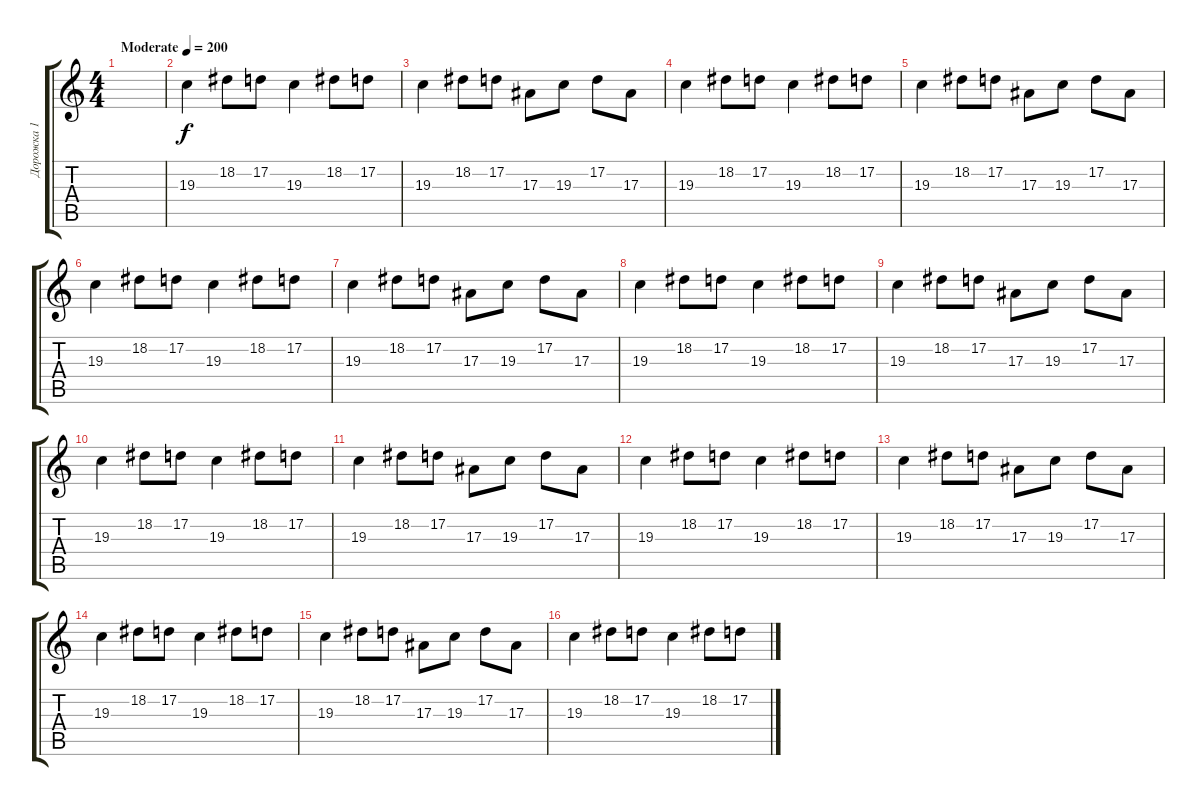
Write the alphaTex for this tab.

\track ("Дорожка 1" "Дорожка 1") {instrument koto}
\staff {score tabs}
\tuning (D4 A3 F3 C3 G2 D2) {hide}
\ts (4 4)
\tempo (200 "Moderate")
\clef g2
\ks c
|
19.3.4 18.2.8 17.2.8 19.3.4 18.2.8 17.2.8 |
19.3.4 18.2.8 17.2.8 17.3.8 19.3.8 17.2.8 17.3.8 |
19.3.4 18.2.8 17.2.8 19.3.4 18.2.8 17.2.8 |
19.3.4 18.2.8 17.2.8 17.3.8 19.3.8 17.2.8 17.3.8 |
19.3.4 18.2.8 17.2.8 19.3.4 18.2.8 17.2.8 |
19.3.4 18.2.8 17.2.8 17.3.8 19.3.8 17.2.8 17.3.8 |
19.3.4 18.2.8 17.2.8 19.3.4 18.2.8 17.2.8 |
19.3.4 18.2.8 17.2.8 17.3.8 19.3.8 17.2.8 17.3.8 |
19.3.4 18.2.8 17.2.8 19.3.4 18.2.8 17.2.8 |
19.3.4 18.2.8 17.2.8 17.3.8 19.3.8 17.2.8 17.3.8 |
19.3.4 18.2.8 17.2.8 19.3.4 18.2.8 17.2.8 |
19.3.4 18.2.8 17.2.8 17.3.8 19.3.8 17.2.8 17.3.8 |
19.3.4 18.2.8 17.2.8 19.3.4 18.2.8 17.2.8 |
19.3.4 18.2.8 17.2.8 17.3.8 19.3.8 17.2.8 17.3.8 |
19.3.4 18.2.8 17.2.8 19.3.4 18.2.8 17.2.8
